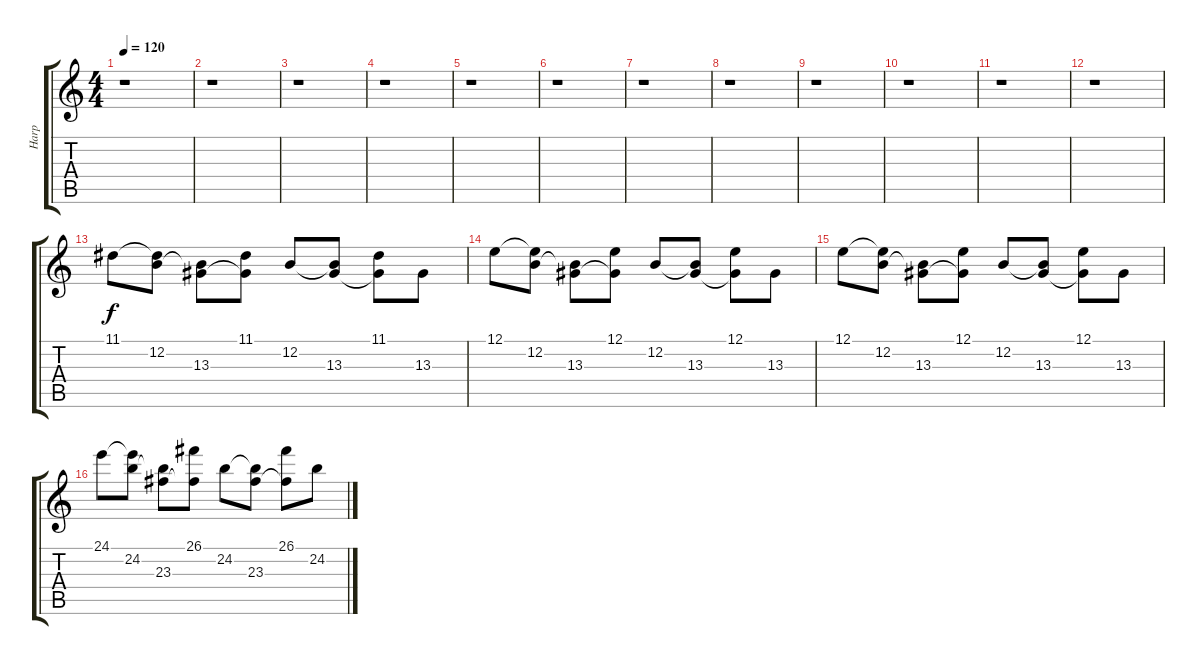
\track ("Harp" "Harp") {instrument orchestralharp}
\staff {score tabs}
\tuning (E4 B3 G3 D3 A2 E2) {hide}
\ts (4 4)
\tempo 120
\clef g2
\ks c
r.1{dy f} |
r.1 |
r.1 |
r.1 |
r.1 |
r.1 |
r.1 |
r.1 |
r.1 |
r.1 |
r.1 |
r.1 |
11.1.8{volume 13} (11.1{t} 12.2).8 (12.2{t} 13.3).8 (11.1 13.3{t}).8 12.2.8 (12.2{t} 13.3).8 (11.1 13.3{t}).8 13.3.8 |
12.1.8 (12.1{t} 12.2).8 (12.2{t} 13.3).8 (12.1 13.3{t}).8 12.2.8 (12.2{t} 13.3).8 (12.1 13.3{t}).8 13.3.8 |
12.1.8 (12.1{t} 12.2).8 (12.2{t} 13.3).8 (12.1 13.3{t}).8 12.2.8 (12.2{t} 13.3).8 (12.1 13.3{t}).8 13.3.8 |
24.1.8 (24.1{t} 24.2).8 (24.2{t} 23.3).8 (26.1 23.3{t}).8 24.2.8 (24.2{t} 23.3).8 (26.1 23.3{t}).8 24.2.8
